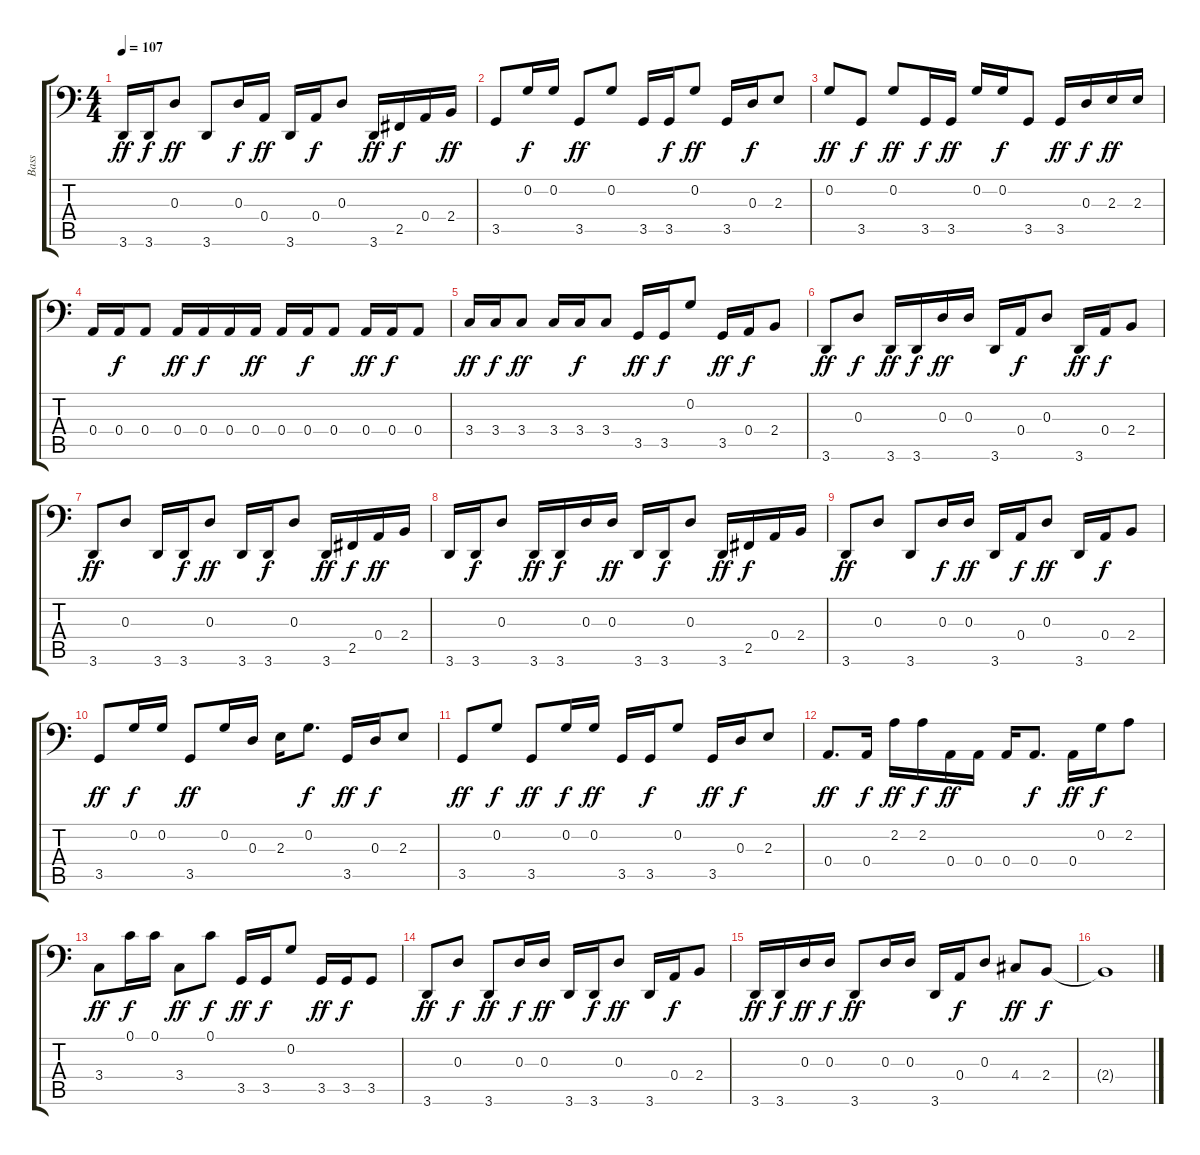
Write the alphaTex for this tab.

\track ("Bass" "Bass") {instrument electricbassfinger}
\staff {score tabs}
\tuning (C3 G2 D2 A1 E1 B0) {hide}
\ts (4 4)
\tempo 107
\clef f4
\ks c
3.6.16{dy ff} 3.6.16{dy f} 0.3.8{dy ff} 3.6.8 0.3.16{dy f} 0.4.16{dy ff} 3.6.16 0.4.16{dy f} 0.3.8 3.6.16{dy ff} 2.5.16{dy f} 0.4.16 2.4.16{dy ff} |
3.5.8 0.2.16{dy f} 0.2.16 3.5.8{dy ff} 0.2.8 3.5.16 3.5.16{dy f} 0.2.8{dy ff} 3.5.16 0.3.16{dy f} 2.3.8 |
0.2.8{dy ff} 3.5.8{dy f} 0.2.8{dy ff} 3.5.16{dy f} 3.5.16{dy ff} 0.2.16 0.2.16{dy f} 3.5.8 3.5.16{dy ff} 0.3.16{dy f} 2.3.16{dy ff} 2.3.16 |
0.4.16 0.4.16{dy f} 0.4.8 0.4.16{dy ff} 0.4.16{dy f} 0.4.16 0.4.16{dy ff} 0.4.16 0.4.16{dy f} 0.4.8 0.4.16{dy ff} 0.4.16{dy f} 0.4.8 |
3.4.16{dy ff} 3.4.16{dy f} 3.4.8{dy ff} 3.4.16 3.4.16{dy f} 3.4.8 3.5.16{dy ff} 3.5.16{dy f} 0.2.8 3.5.16{dy ff} 0.4.16{dy f} 2.4.8 |
3.6.8{dy ff} 0.3.8{dy f} 3.6.16{dy ff} 3.6.16{dy f} 0.3.16{dy ff} 0.3.16 3.6.16 0.4.16{dy f} 0.3.8 3.6.16{dy ff} 0.4.16{dy f} 2.4.8 |
3.6.8{dy ff} 0.3.8 3.6.16 3.6.16{dy f} 0.3.8{dy ff} 3.6.16 3.6.16{dy f} 0.3.8 3.6.16{dy ff} 2.5.16{dy f} 0.4.16{dy ff} 2.4.16 |
3.6.16 3.6.16{dy f} 0.3.8 3.6.16{dy ff} 3.6.16{dy f} 0.3.16 0.3.16{dy ff} 3.6.16 3.6.16{dy f} 0.3.8 3.6.16{dy ff} 2.5.16{dy f} 0.4.16 2.4.16 |
3.6.8{dy ff} 0.3.8 3.6.8 0.3.16{dy f} 0.3.16{dy ff} 3.6.16 0.4.16{dy f} 0.3.8{dy ff} 3.6.16 0.4.16{dy f} 2.4.8 |
3.5.8{dy ff} 0.2.16{dy f} 0.2.16 3.5.8{dy ff} 0.2.16 0.3.16 2.3.16 0.2.8{d dy f} 3.5.16{dy ff} 0.3.16{dy f} 2.3.8 |
3.5.8{dy ff} 0.2.8{dy f} 3.5.8{dy ff} 0.2.16{dy f} 0.2.16{dy ff} 3.5.16 3.5.16{dy f} 0.2.8 3.5.16{dy ff} 0.3.16{dy f} 2.3.8 |
0.4.8{d dy ff} 0.4.16{dy f} 2.2.16{dy ff} 2.2.16{dy f} 0.4.16{dy ff} 0.4.16 0.4.16 0.4.8{d dy f} 0.4.16{dy ff} 0.2.16{dy f} 2.2.8 |
3.4.8{dy ff} 0.1.16{dy f} 0.1.16 3.4.8{dy ff} 0.1.8{dy f} 3.5.16{dy ff} 3.5.16{dy f} 0.2.8 3.5.16{dy ff} 3.5.16{dy f} 3.5.8 |
3.6.8{dy ff} 0.3.8{dy f} 3.6.8{dy ff} 0.3.16{dy f} 0.3.16{dy ff} 3.6.16 3.6.16{dy f} 0.3.8{dy ff} 3.6.16 0.4.16{dy f} 2.4.8 |
3.6.16{dy ff} 3.6.16{dy f} 0.3.16{dy ff} 0.3.16{dy f} 3.6.8{dy ff} 0.3.16 0.3.16 3.6.16 0.4.16{dy f} 0.3.8 4.4.8{dy ff} 2.4.8{dy f} |
2.4{t}.1
